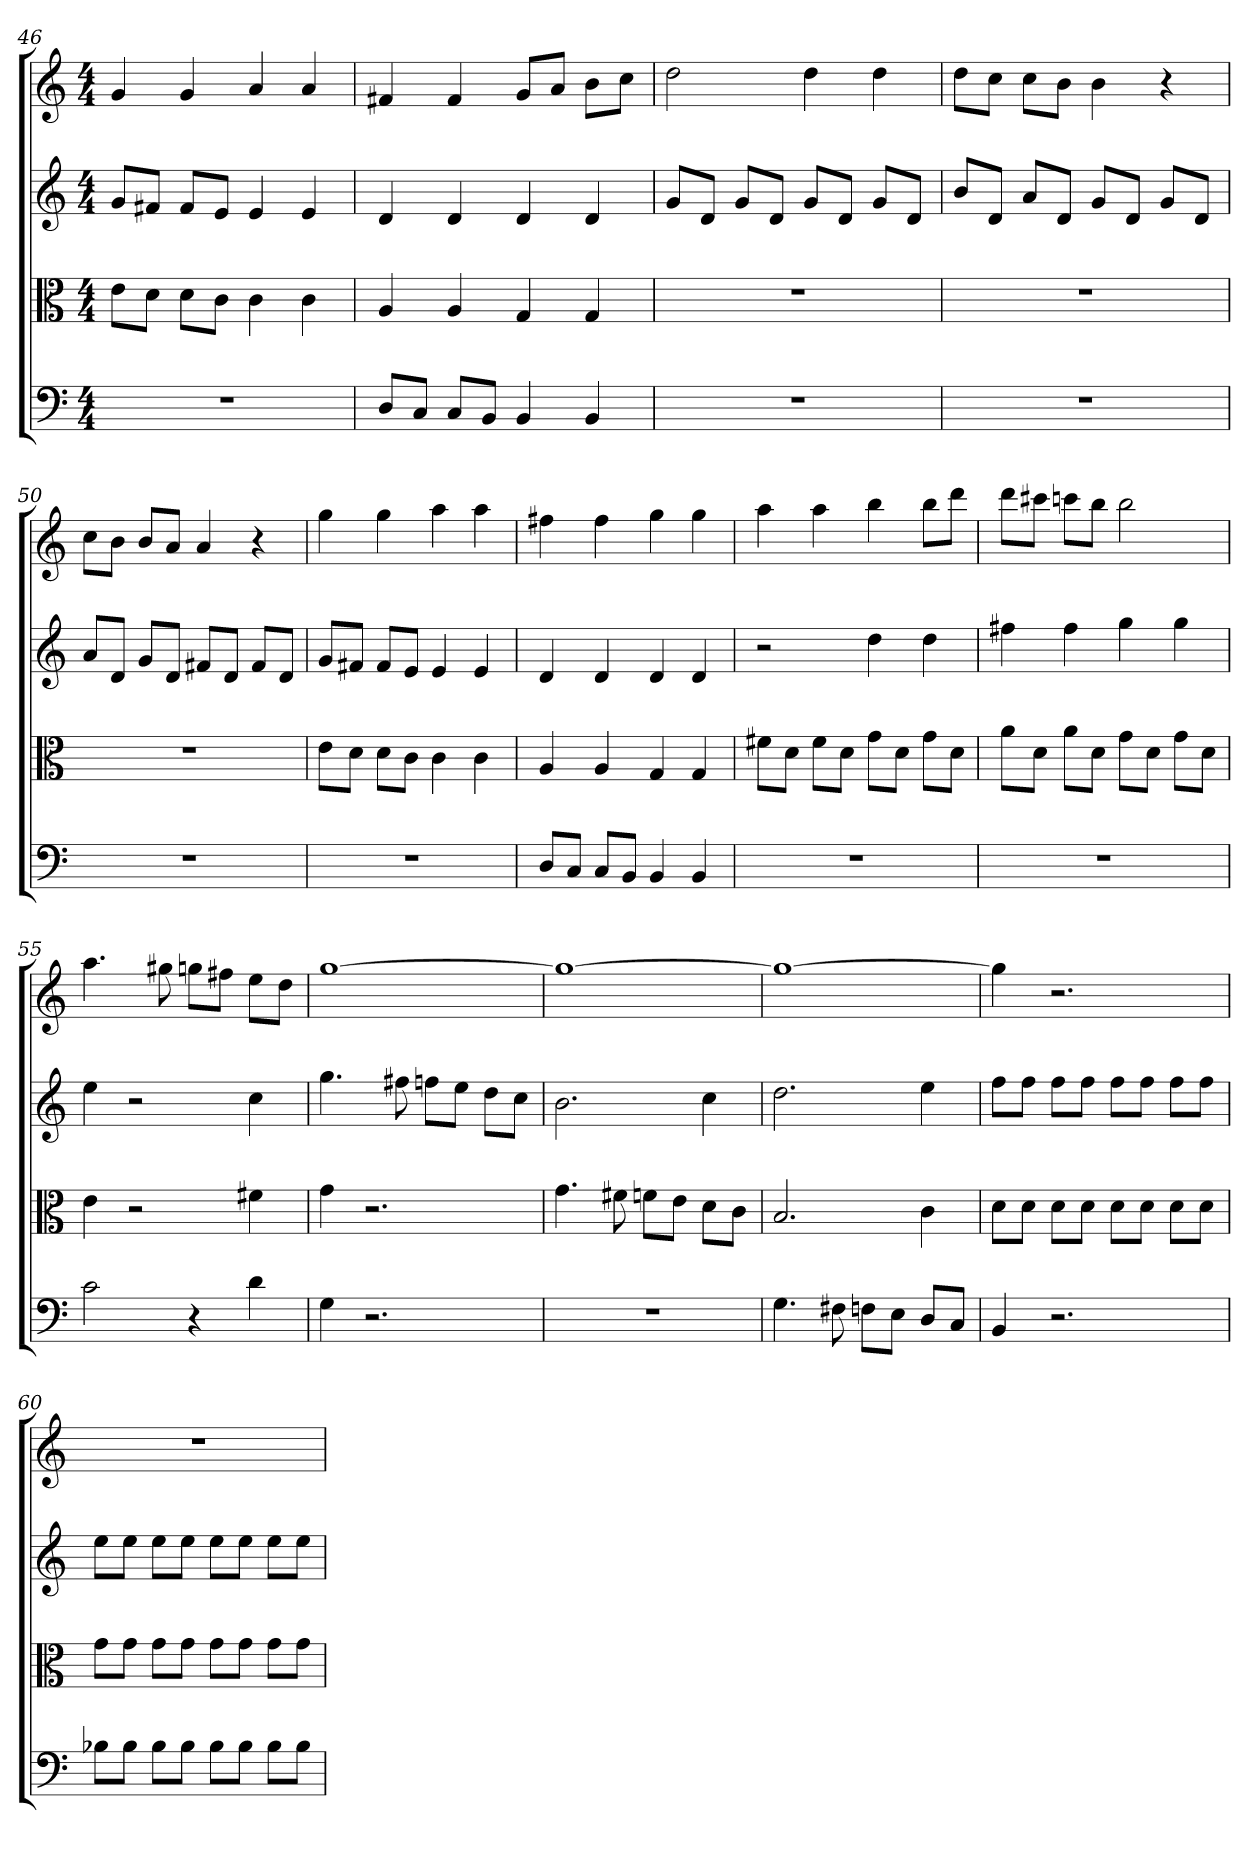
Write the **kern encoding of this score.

**kern	**kern	**kern	**kern
*part4	*part3	*part2	*part1
*staff4	*staff3	*staff2	*staff1
*clefF4	*clefC3	*	*
*k[]	*k[]	*k[]	*k[]
*C:	*C:	*C:	*C:
*M4/4	*M4/4	*M4/4	*M4/4
=46	=46	=46	=46
1r	8e\L	8gL	4g
.	8d\J	8f#XJ	.
.	8d\L	8f#L	4g
.	8c\J	8eJ	.
.	4c	4e	4a
.	4c	4e	4a
=47	=47	=47	=47
8D/L	4A	4d	4f#X
8C/J	.	.	.
8C/L	4A	4d	4f#
8BB/J	.	.	.
4BB	4G	4d	8gL
.	.	.	8aJ
4BB	4G	4d	8bL
.	.	.	8ccJ
=48	=48	=48	=48
1r	1r	8gL	2dd
.	.	8dJ	.
.	.	8gL	.
.	.	8dJ	.
.	.	8gL	4dd
.	.	8dJ	.
.	.	8gL	4dd
.	.	8dJ	.
=49	=49	=49	=49
1r	1r	8bL	8ddL
.	.	8dJ	8ccJ
.	.	8aL	8ccL
.	.	8dJ	8bJ
.	.	8gL	4b
.	.	8dJ	.
.	.	8gL	4r
.	.	8dJ	.
=50	=50	=50	=50
1r	1r	8aL	8ccL
.	.	8dJ	8bJ
.	.	8gL	8bL
.	.	8dJ	8aJ
.	.	8f#XL	4a
.	.	8dJ	.
.	.	8f#L	4r
.	.	8dJ	.
=51	=51	=51	=51
1r	8e\L	8gL	4gg
.	8d\J	8f#XJ	.
.	8d\L	8f#L	4gg
.	8c\J	8eJ	.
.	4c	4e	4aa
.	4c	4e	4aa
=52	=52	=52	=52
8D/L	4A	4d	4ff#X
8C/J	.	.	.
8C/L	4A	4d	4ff#
8BB/J	.	.	.
4BB	4G	4d	4gg
4BB	4G	4d	4gg
=53	=53	=53	=53
1r	8f#X\L	2r	4aa
.	8d\J	.	.
.	8f#\L	.	4aa
.	8d\J	.	.
.	8g\L	4dd	4bb
.	8d\J	.	.
.	8g\L	4dd	8bbL
.	8d\J	.	8dddJ
=54	=54	=54	=54
1r	8a\L	4ff#X	8dddL
.	8d\J	.	8ccc#XJ
.	8a\L	4ff#	8cccnL
.	8d\J	.	8bbJ
.	8g\L	4gg	2bb
.	8d\J	.	.
.	8g\L	4gg	.
.	8d\J	.	.
=55	=55	=55	=55
2c	4e	4ee	4.aa
.	2r	2r	.
.	.	.	8gg#X
4r	.	.	8ggnL
.	.	.	8ff#XJ
4d	4f#X	4cc	8eeL
.	.	.	8ddJ
=56	=56	=56	=56
4G	4g	4.gg	[1gg
2.r	2.r	.	.
.	.	8ff#X	.
.	.	8ffnL	.
.	.	8eeJ	.
.	.	8ddL	.
.	.	8ccJ	.
=57	=57	=57	=57
1r	4.g	2.b	1gg_
.	8f#X	.	.
.	8fn\L	.	.
.	8e\J	.	.
.	8d\L	4cc	.
.	8c\J	.	.
=58	=58	=58	=58
4.G	2.B	2.dd	1gg_
8F#X	.	.	.
8Fn\L	.	.	.
8E\J	.	.	.
8D/L	4c	4ee	.
8C/J	.	.	.
=59	=59	=59	=59
4BB	8d\L	8ffL	4gg]
.	8d\J	8ffJ	.
2.r	8d\L	8ffL	2.r
.	8d\J	8ffJ	.
.	8d\L	8ffL	.
.	8d\J	8ffJ	.
.	8d\L	8ffL	.
.	8d\J	8ffJ	.
=60	=60	=60	=60
8B-X\L	8g\L	8eeL	1r
8B-\J	8g\J	8eeJ	.
8B-\L	8g\L	8eeL	.
8B-\J	8g\J	8eeJ	.
8B-\L	8g\L	8eeL	.
8B-\J	8g\J	8eeJ	.
8B-\L	8g\L	8eeL	.
8B-\J	8g\J	8eeJ	.
=	=	=	=
*-	*-	*-	*-
